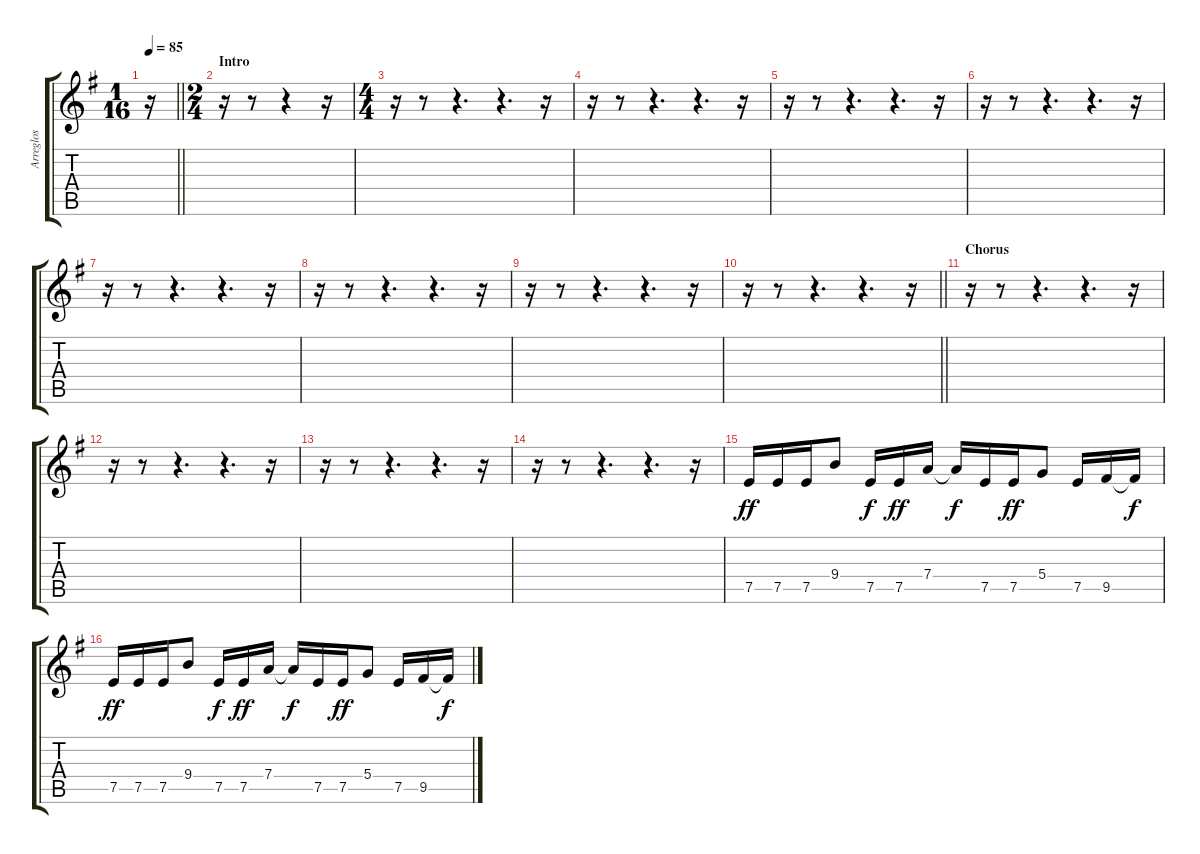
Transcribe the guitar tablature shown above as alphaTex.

\track ("Arreglos" "Arreglos") {instrument overdrivenguitar}
\staff {score tabs}
\tuning (E4 B3 G3 D3 A2 E2) {hide}
\ts (1 16)
\tempo 85
\clef g2
\barLineRight lightlight
\ks g
r.16{dy ff instrument overdrivenguitar} |
\ts (2 4)
\section ("" "Intro")
r.16 r.8 r.4 r.16 |
\ts (4 4)
r.16 r.8 r.4{d} r.4{d} r.16 |
r.16 r.8 r.4{d} r.4{d} r.16 |
r.16 r.8 r.4{d} r.4{d} r.16 |
r.16 r.8 r.4{d} r.4{d} r.16 |
r.16 r.8 r.4{d} r.4{d} r.16 |
r.16 r.8 r.4{d} r.4{d} r.16 |
r.16 r.8 r.4{d} r.4{d} r.16 |
\barLineRight lightlight
r.16 r.8 r.4{d} r.4{d} r.16 |
\section ("" "Chorus")
r.16 r.8 r.4{d} r.4{d} r.16 |
r.16 r.8 r.4{d} r.4{d} r.16 |
r.16 r.8 r.4{d} r.4{d} r.16 |
r.16 r.8 r.4{d} r.4{d} r.16 |
7.5.16 7.5.16 7.5.16 9.4.8 7.5.16{dy f} 7.5.16{dy ff} 7.4.16 7.4{t}.16{dy f} 7.5.16 7.5.16{dy ff} 5.4.8 7.5.16 9.5.16 9.5{t}.16{dy f} |
7.5.16{dy ff} 7.5.16 7.5.16 9.4.8 7.5.16{dy f} 7.5.16{dy ff} 7.4.16 7.4{t}.16{dy f} 7.5.16 7.5.16{dy ff} 5.4.8 7.5.16 9.5.16 9.5{t}.16{dy f}
